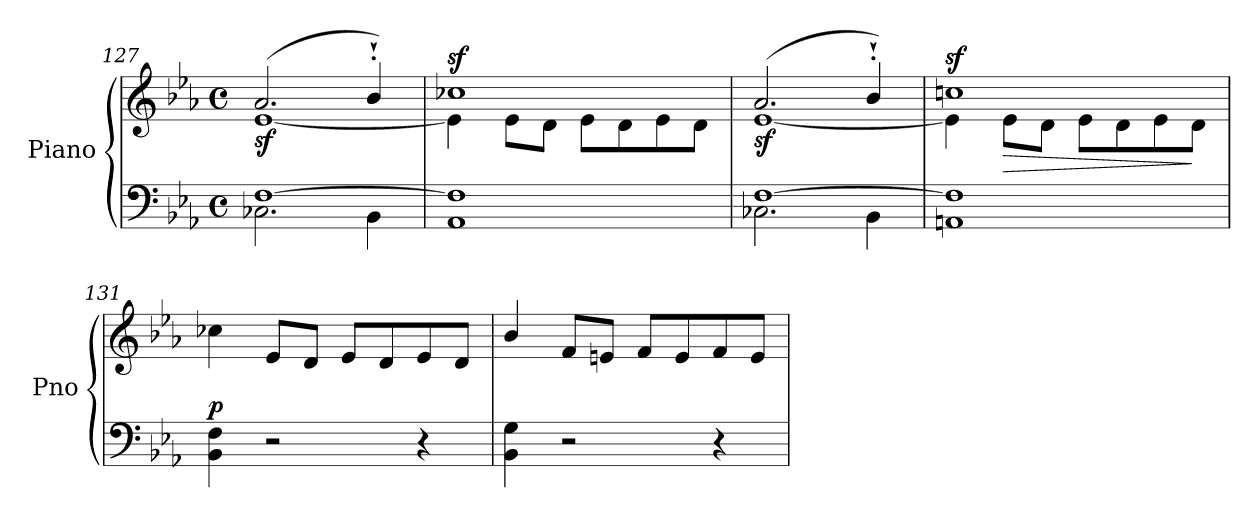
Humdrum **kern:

**kern	**kern	**dynam
*part1	*part1	*part1
*staff2	*staff1	*staff1/2
*I"Piano	*	*
*I'Pno	*	*
*clefF4	*clefG2	*
*k[b-e-a-]	*k[b-e-a-]	*
*M4/4	*M4/4	*
*met(c)	*met(c)	*
=127	=127	=127
*^	*^	*
!	!	!	!	!LO:DY:b
[1F	2.C-X\	(>2.a-/	[1e-	sf
.	4BB-\	4b-'`/)	.	.
!!LO:LB:g=z	!!
=128	=128	=128	=128	=128
!	!	!	!	!LO:DY:a
*v	*v	*	*	*
1AA- 1F]	1cc-X	4e-\]	sf
.	.	8e-\L	.
.	.	8d\J	.
.	.	8e-\L	.
.	.	8d\	.
.	.	8e-\	.
.	.	8d\J	.
=129	=129	=129	=129
*^	*	*	*
!	!	!	!	!LO:DY:b
[1F	2.C-X\	(>2.a-/	[1e-	sf
.	4BB-\	4b-'`/)	.	.
=130	=130	=130	=130	=130
!	!	!	!	!LO:DY:a
*v	*v	*	*	*
1AAn 1F]	1ccn	4e-\]	sf
!	!	!	!LO:HP:b
.	.	8e-\L	>
.	.	8d\J	.
.	.	8e-\L	.
.	.	8d\	.
.	.	8e-\	.
.	.	8d\J	]
=131	=131	=131	=131
!	!	!	!LO:DY:a=2
*	*v	*v	*
4BB-\ 4F\	4cc-X\	p
2r	8e-/L	.
.	8d/J	.
.	8e-/L	.
.	8d/	.
4r	8e-/	.
.	8d/J	.
=132	=132	=132
4BB-\ 4G\	4b-/	.
2r	8f/L	.
.	8en/J	.
.	8f/L	.
.	8e/	.
4r	8f/	.
.	8e/J	.
=	=	=
*-	*-	*-
